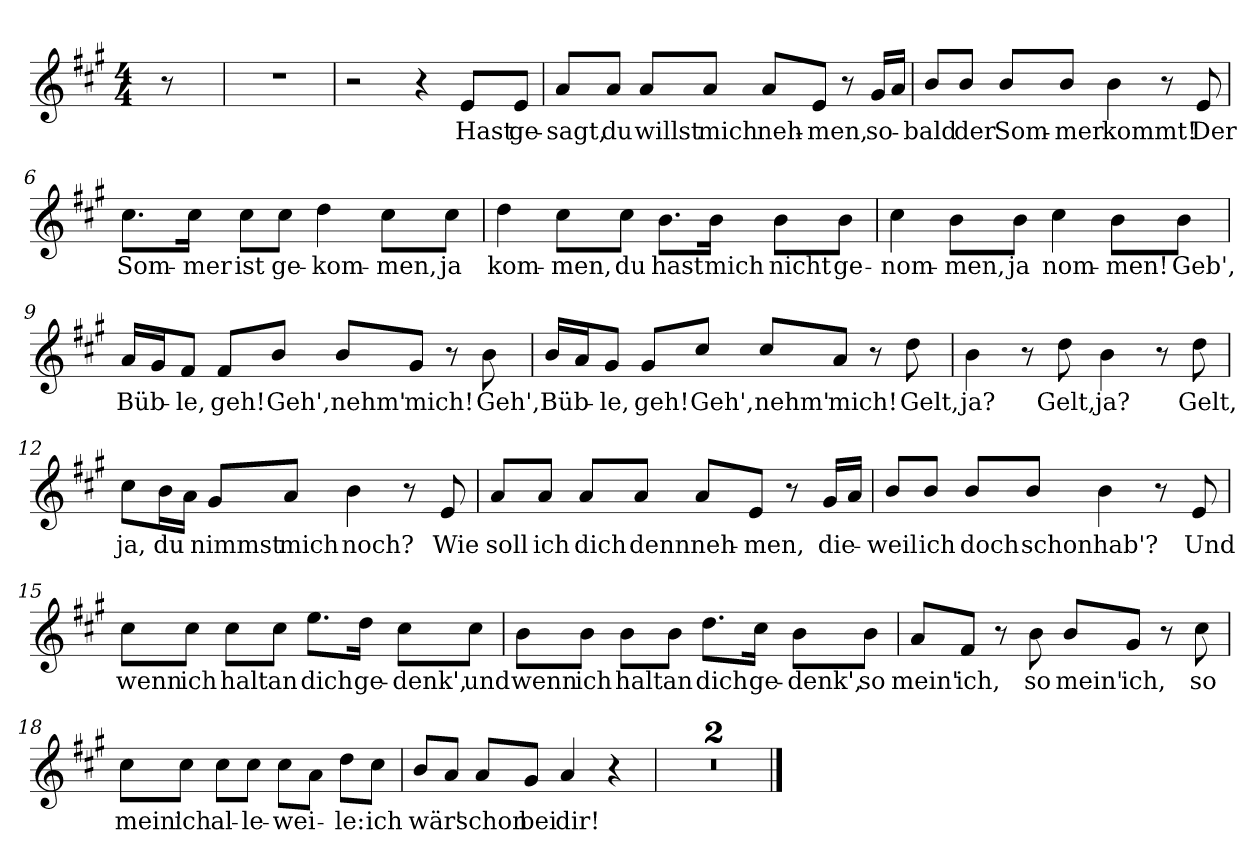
**kern	**text
*part1	*part1
*staff1	*staff1
*clefG2	*
*k[f#c#g#]	*
*M4/4	*
=1	=1
8r	.
=2	=2
1r	.
=3	=3
2r	.
4r	.
!	!LO:LY:b
8e/L	Hast
!	!LO:LY:b
8e/J	ge-
=4	=4
!	!LO:LY:b
8a/L	-sagt,
!	!LO:LY:b
8a/J	du
!	!LO:LY:b
8a/L	willst
!	!LO:LY:b
8a/J	mich
!	!LO:LY:b
8a/L	neh-
!	!LO:LY:b
8e/J	-men,
8r	.
!	!LO:LY:b
16g#/LL	so-
16a/JJ	.
=5	=5
!	!LO:LY:b
8b/L	-bald
!	!LO:LY:b
8b/J	der
!	!LO:LY:b
8b/L	Som-
!	!LO:LY:b
8b/J	-mer
!	!LO:LY:b
4b\	kommt!
8r	.
!	!LO:LY:b
8e/	Der
!!LO:LB:g=z
=6	=6
!	!LO:LY:b
8.cc#\L	Som-
!	!LO:LY:b
16cc#\Jk	-mer
!	!LO:LY:b
8cc#\L	ist
!	!LO:LY:b
8cc#\J	ge-
!	!LO:LY:b
4dd\	-kom-
!	!LO:LY:b
8cc#\L	-men,
!	!LO:LY:b
8cc#\J	ja
=7	=7
!	!LO:LY:b
4dd\	kom-
!	!LO:LY:b
8cc#\L	-men,
!	!LO:LY:b
8cc#\J	du
!	!LO:LY:b
8.b\L	hast
!	!LO:LY:b
16b\Jk	mich
!	!LO:LY:b
8b\L	nicht
!	!LO:LY:b
8b\J	ge-
=8	=8
!	!LO:LY:b
4cc#\	-nom-
!	!LO:LY:b
8b\L	-men,
!	!LO:LY:b
8b\J	ja
!	!LO:LY:b
4cc#\	nom-
!	!LO:LY:b
8b\L	-men!
!	!LO:LY:b
8b\J	Geb',
!!LO:LB:g=z
=9	=9
!	!LO:LY:b
16a/LL	Büb-
16g#/J	.
!	!LO:LY:b
8f#/J	-le,
!	!LO:LY:b
8f#/L	geh!
!	!LO:LY:b
8b/J	Geh',
!	!LO:LY:b
8b/L	nehm'
!	!LO:LY:b
8g#/J	mich!
8r	.
!	!LO:LY:b
8b\	Geh',
=10	=10
!	!LO:LY:b
16b/LL	Büb-
16a/J	.
!	!LO:LY:b
8g#/J	-le,
!	!LO:LY:b
8g#/L	geh!
!	!LO:LY:b
8cc#/J	Geh',
!	!LO:LY:b
8cc#/L	nehm'
!	!LO:LY:b
8a/J	mich!
8r	.
!	!LO:LY:b
8dd\	Gelt,
=11	=11
!	!LO:LY:b
4b\	ja?
8r	.
!	!LO:LY:b
8dd\	Gelt,
!	!LO:LY:b
4b\	ja?
8r	.
!	!LO:LY:b
8dd\	Gelt,
!!LO:LB:g=z
=12	=12
!	!LO:LY:b
8cc#\L	ja,
!	!LO:LY:b
16b\L	du
16a\JJ	.
!	!LO:LY:b
8g#/L	nimmst
!	!LO:LY:b
8a/J	mich
!	!LO:LY:b
4b\	noch?
8r	.
!	!LO:LY:b
8e/	Wie
=13	=13
!	!LO:LY:b
8a/L	soll
!	!LO:LY:b
8a/J	ich
!	!LO:LY:b
8a/L	dich
!	!LO:LY:b
8a/J	denn
!	!LO:LY:b
8a/L	neh-
!	!LO:LY:b
8e/J	-men,
8r	.
!	!LO:LY:b
16g#/LL	die-
16a/JJ	.
=14	=14
!	!LO:LY:b
8b/L	-weil
!	!LO:LY:b
8b/J	ich
!	!LO:LY:b
8b/L	doch
!	!LO:LY:b
8b/J	schon
!	!LO:LY:b
4b\	hab'?
8r	.
!	!LO:LY:b
8e/	Und
!!LO:LB:g=z
=15	=15
!	!LO:LY:b
8cc#\L	wenn
!	!LO:LY:b
8cc#\J	ich
!	!LO:LY:b
8cc#\L	halt
!	!LO:LY:b
8cc#\J	an
!	!LO:LY:b
8.ee\L	dich
!	!LO:LY:b
16dd\Jk	ge-
!	!LO:LY:b
8cc#\L	-denk',
!	!LO:LY:b
8cc#\J	und
=16	=16
!	!LO:LY:b
8b\L	wenn
!	!LO:LY:b
8b\J	ich
!	!LO:LY:b
8b\L	halt
!	!LO:LY:b
8b\J	an
!	!LO:LY:b
8.dd\L	dich
!	!LO:LY:b
16cc#\Jk	ge-
!	!LO:LY:b
8b\L	-denk',
!	!LO:LY:b
8b\J	so
=17	=17
!	!LO:LY:b
8a/L	mein'
!	!LO:LY:b
8f#/J	ich,
8r	.
!	!LO:LY:b
8b\	so
!	!LO:LY:b
8b/L	mein'
!	!LO:LY:b
8g#/J	ich,
8r	.
!	!LO:LY:b
8cc#\	so
!!LO:LB:g=z
=18	=18
!	!LO:LY:b
8cc#\L	mein'
!	!LO:LY:b
8cc#\J	ich
!	!LO:LY:b
8cc#\L	al-
!	!LO:LY:b
8cc#\J	-le-
!	!LO:LY:b
8cc#\L	-wei-
8a\J	.
!	!LO:LY:b
8dd\L	-le:
!	!LO:LY:b
8cc#\J	ich
=19	=19
!	!LO:LY:b
8b/L	wär'
8a/J	.
!	!LO:LY:b
8a/L	schon
!	!LO:LY:b
8g#/J	bei
!	!LO:LY:b
4a/	dir!
4r	.
=20	=20
1r	.
=21	=21
1r	.
==	==
*-	*-
